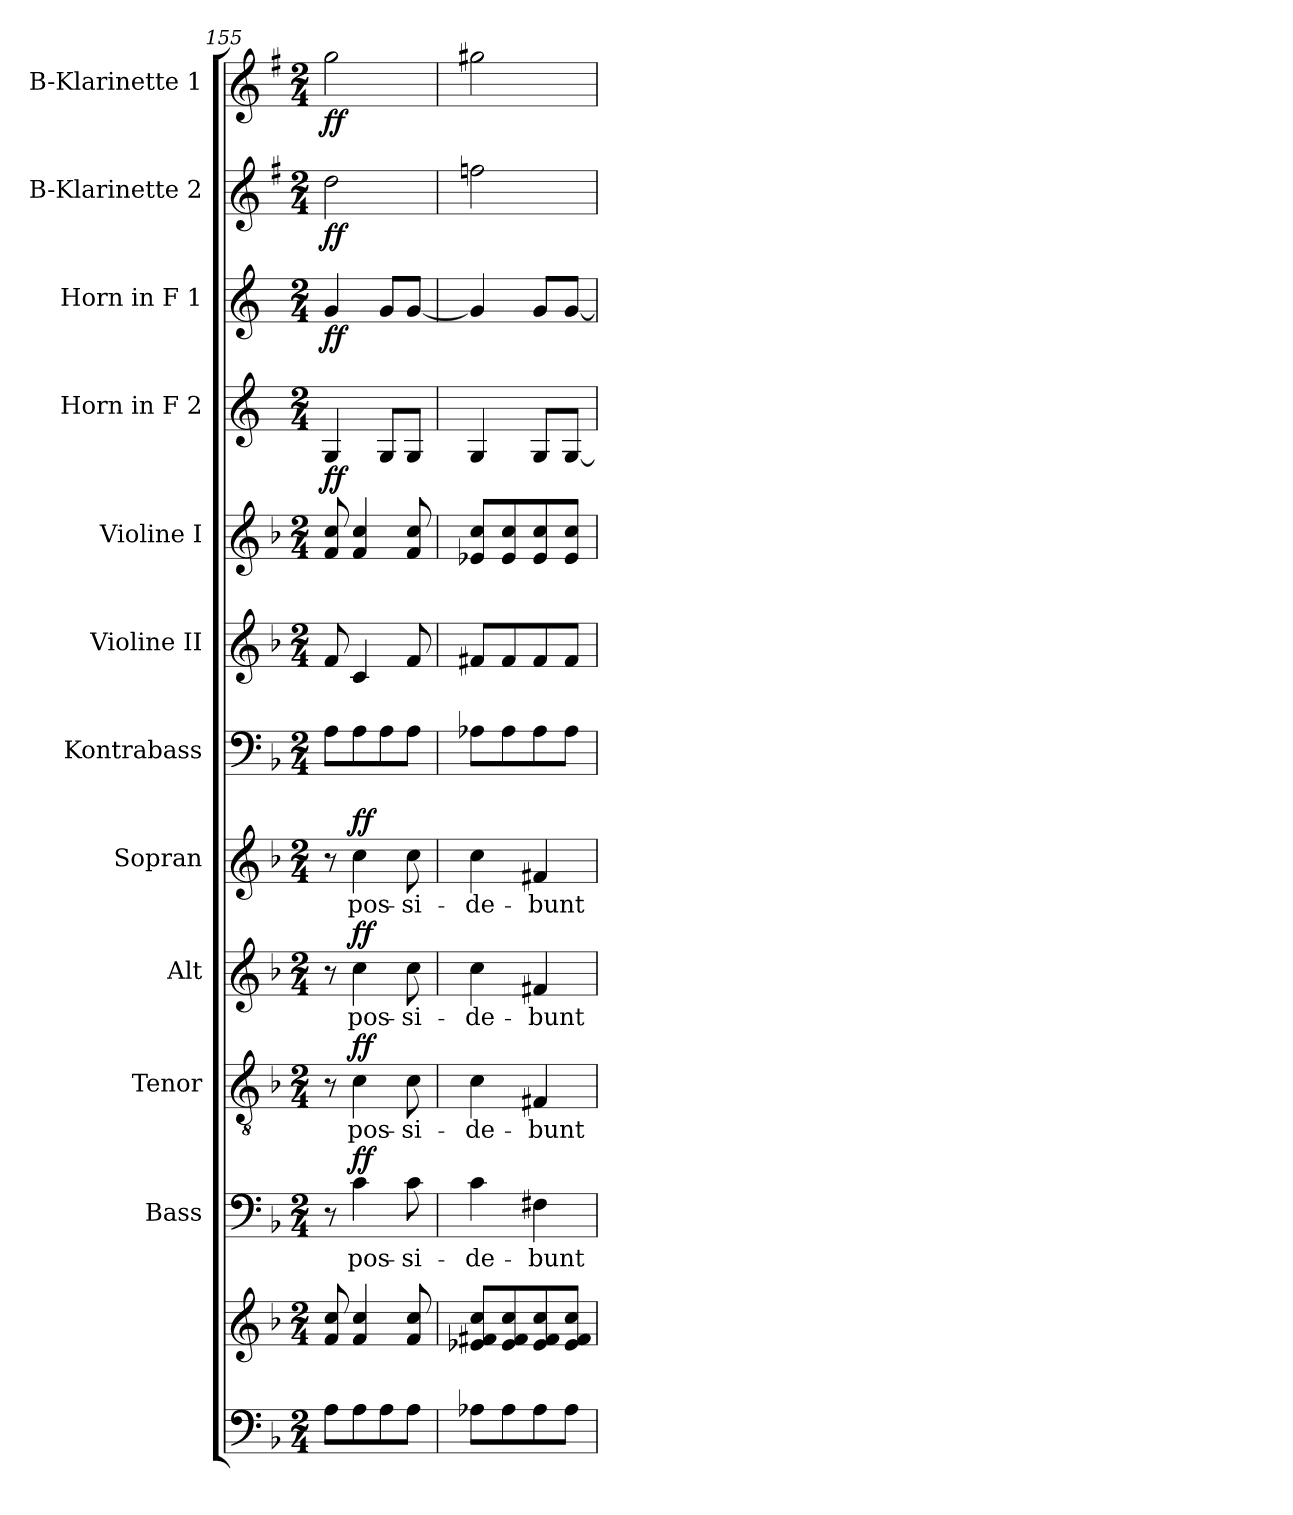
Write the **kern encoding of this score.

**kern	**kern	**kern	**text	**dynam	**kern	**text	**dynam	**kern	**text	**dynam	**kern	**text	**dynam	**kern	**kern	**kern	**kern	**dynam	**kern	**dynam	**kern	**dynam	**kern	**dynam
*part12	*part12	*part11	*part11	*part11	*part10	*part10	*part10	*part9	*part9	*part9	*part8	*part8	*part8	*part7	*part6	*part5	*part4	*part4	*part3	*part3	*part2	*part2	*part1	*part1
*staff13	*staff12	*staff11	*staff11	*staff11	*staff10	*staff10	*staff10	*staff9	*staff9	*staff9	*staff8	*staff8	*staff8	*staff7	*staff6	*staff5	*staff4	*staff4	*staff3	*staff3	*staff2	*staff2	*staff1	*staff1
*	*	*I"Bass	*	*	*I"Tenor	*	*	*I"Alt	*	*	*I"Sopran	*	*	*I"Kontrabass	*I"Violine II	*I"Violine I	*I"Horn in F 2	*	*I"Horn in F 1	*	*I"B-Klarinette 2	*	*I"B-Klarinette 1	*
*	*	*I'B.	*	*	*I'T.	*	*	*I'A.	*	*	*I'S.	*	*	*I'Kb.	*I'Vl. II	*I'Vl. I	*	*	*	*	*I'B Kl. 2	*	*I'B Kl. 1	*
*clefF4	*clefG2	*clefF4	*	*	*clefGv2	*	*	*clefG2	*	*	*clefG2	*	*	*clefF4	*clefG2	*clefG2	*clefG2	*	*clefG2	*	*clefG2	*	*clefG2	*
*	*	*	*	*	*	*	*	*	*	*	*	*	*	*ITrd7c12	*	*	*ITrd4c7	*	*ITrd4c7	*	*ITrd1c2	*	*ITrd1c2	*
*k[b-]	*k[b-]	*k[b-]	*	*	*k[b-]	*	*	*k[b-]	*	*	*k[b-]	*	*	*k[b-]	*k[b-]	*k[b-]	*k[b-]	*	*k[b-]	*	*k[b-]	*	*k[b-]	*
*F:	*F:	*F:	*	*	*F:	*	*	*F:	*	*	*F:	*	*	*F:	*F:	*F:	*F:	*	*F:	*	*F:	*	*F:	*
*M2/4	*M2/4	*M2/4	*	*	*M2/4	*	*	*M2/4	*	*	*M2/4	*	*	*M2/4	*M2/4	*M2/4	*M2/4	*	*M2/4	*	*M2/4	*	*M2/4	*
=155	=155	=155	=155	=155	=155	=155	=155	=155	=155	=155	=155	=155	=155	=155	=155	=155	=155	=155	=155	=155	=155	=155	=155	=155
!	!	!	!	!	!	!	!	!	!	!	!	!	!	!	!	!	!	!LO:DY:b	!	!LO:DY:b	!	!LO:DY:b	!	!LO:DY:b
8A\L	8f/ 8cc/	8r	.	.	8r	.	.	8r	.	.	8r	.	.	8AA\L	8f/	8f/ 8cc/	4C/	ff	4c/	ff	2cc\	ff	2ff\	ff
!	!	!	!LO:LY:b	!LO:DY:a	!	!LO:LY:b	!LO:DY:a	!	!LO:LY:b	!LO:DY:a	!	!LO:LY:b	!LO:DY:a	!	!	!	!	!	!	!	!	!	!	!
8A\	4f/ 4cc/	4c\	pos-	ff	4c\	pos-	ff	4cc\	pos-	ff	4cc\	pos-	ff	8AA\	4c/	4f/ 4cc/	.	.	.	.	.	.	.	.
8A\	.	.	.	.	.	.	.	.	.	.	.	.	.	8AA\	.	.	8C/L	.	8c/L	.	.	.	.	.
!	!	!	!LO:LY:b	!	!	!LO:LY:b	!	!	!LO:LY:b	!	!	!LO:LY:b	!	!	!	!	!	!	!	!	!	!	!	!
8A\J	8f/ 8cc/	8c\	-si-	.	8c\	-si-	.	8cc\	-si-	.	8cc\	-si-	.	8AA\J	8f/	8f/ 8cc/	8C/J	.	[8c/J	.	.	.	.	.
!!LO:PB:g=z
=156	=156	=156	=156	=156	=156	=156	=156	=156	=156	=156	=156	=156	=156	=156	=156	=156	=156	=156	=156	=156	=156	=156	=156	=156
!	!	!	!LO:LY:b	!	!	!LO:LY:b	!	!	!LO:LY:b	!	!	!LO:LY:b	!	!	!	!	!	!	!	!	!	!	!	!
8A-X\L	8e-X/ 8f#X/ 8cc/L	4c\	-de-	.	4c\	-de-	.	4cc\	-de-	.	4cc\	-de-	.	8AA-X\L	8f#X/L	8e-X/ 8cc/L	4C/	.	4c/]	.	2ee-X\	.	2ff#X\	.
8A-\	8e-/ 8f#/ 8cc/	.	.	.	.	.	.	.	.	.	.	.	.	8AA-\	8f#/	8e-/ 8cc/	.	.	.	.	.	.	.	.
!	!	!	!LO:LY:b	!	!	!LO:LY:b	!	!	!LO:LY:b	!	!	!LO:LY:b	!	!	!	!	!	!	!	!	!	!	!	!
8A-\	8e-/ 8f#/ 8cc/	4F#X\	-bunt	.	4F#X/	-bunt	.	4f#X/	-bunt	.	4f#X/	-bunt	.	8AA-\	8f#/	8e-/ 8cc/	8C/L	.	8c/L	.	.	.	.	.
8A-\J	8e-/ 8f#/ 8cc/J	.	.	.	.	.	.	.	.	.	.	.	.	8AA-\J	8f#/J	8e-/ 8cc/J	[8C/J	.	[8c/J	.	.	.	.	.
=	=	=	=	=	=	=	=	=	=	=	=	=	=	=	=	=	=	=	=	=	=	=	=	=
*-	*-	*-	*-	*-	*-	*-	*-	*-	*-	*-	*-	*-	*-	*-	*-	*-	*-	*-	*-	*-	*-	*-	*-	*-
